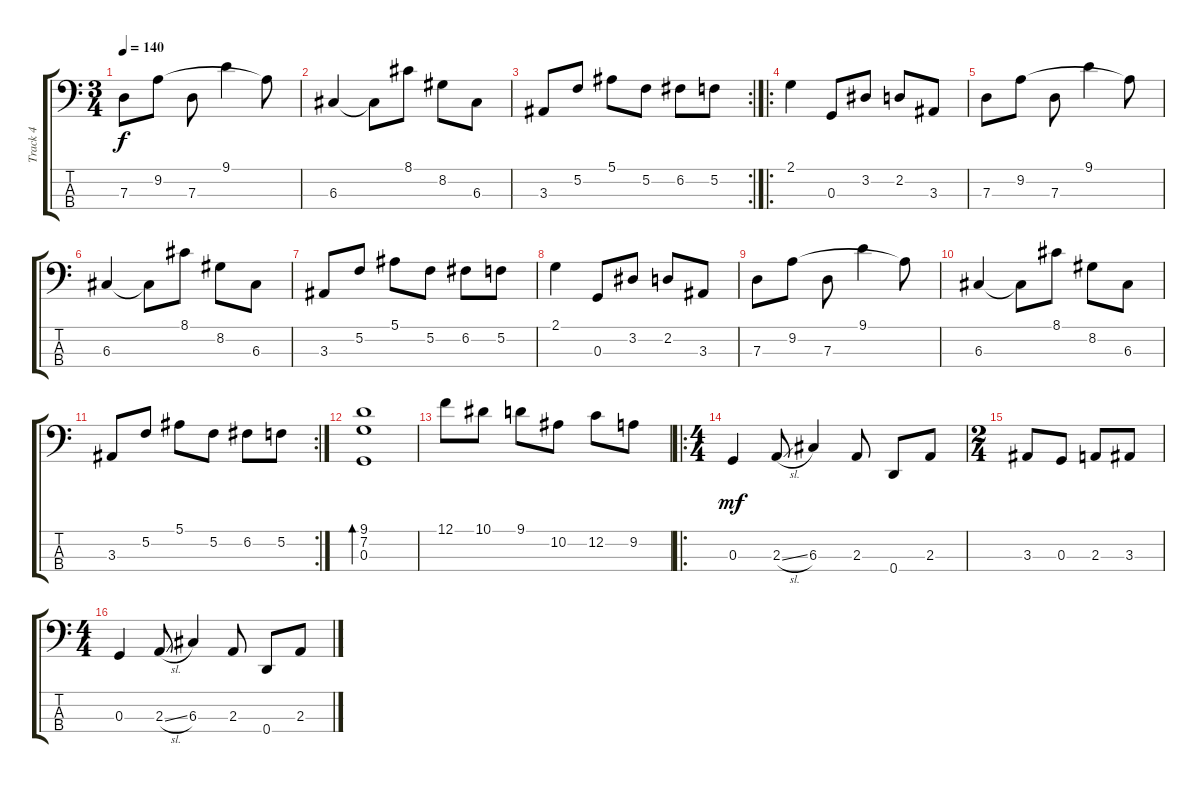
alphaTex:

\track ("Track 4" "Track 4") {instrument electricbassfinger}
\staff {score tabs}
\tuning (F2 C2 G1 D1) {hide}
\ts (3 4)
\tempo 140
\clef f4
\ks c
7.3.8{dy f} 9.2.8 7.3.8 9.1.4 9.2{t}.8 |
6.3.4 6.3{t}.8 8.1.8 8.2.8 6.3.8 |
\rc 2
3.3.8 5.2.8 5.1.8 5.2.8 6.2.8 5.2.8 |
\ro
2.1.4 0.3.8 3.2.8 2.2.8 3.3.8 |
7.3.8 9.2.8 7.3.8 9.1.4 9.2{t}.8 |
6.3.4 6.3{t}.8 8.1.8 8.2.8 6.3.8 |
3.3.8 5.2.8 5.1.8 5.2.8 6.2.8 5.2.8 |
2.1.4 0.3.8 3.2.8 2.2.8 3.3.8 |
7.3.8 9.2.8 7.3.8 9.1.4 9.2{t}.8 |
6.3.4 6.3{t}.8 8.1.8 8.2.8 6.3.8 |
\rc 2
3.3.8 5.2.8 5.1.8 5.2.8 6.2.8 5.2.8 |
(9.1 7.2 0.3).1{bd 480} |
12.1.8 10.1.8 9.1.8 10.2.8 12.2.8 9.2.8 |
\ro
\ts (4 4)
0.3.4{dy mf} 2.3{sl}.8 6.3.4 2.3.8 0.4.8 2.3.8 |
\ts (2 4)
3.3.8 0.3.8 2.3.8 3.3.8 |
\ts (4 4)
0.3.4 2.3{sl}.8 6.3.4 2.3.8 0.4.8 2.3.8
